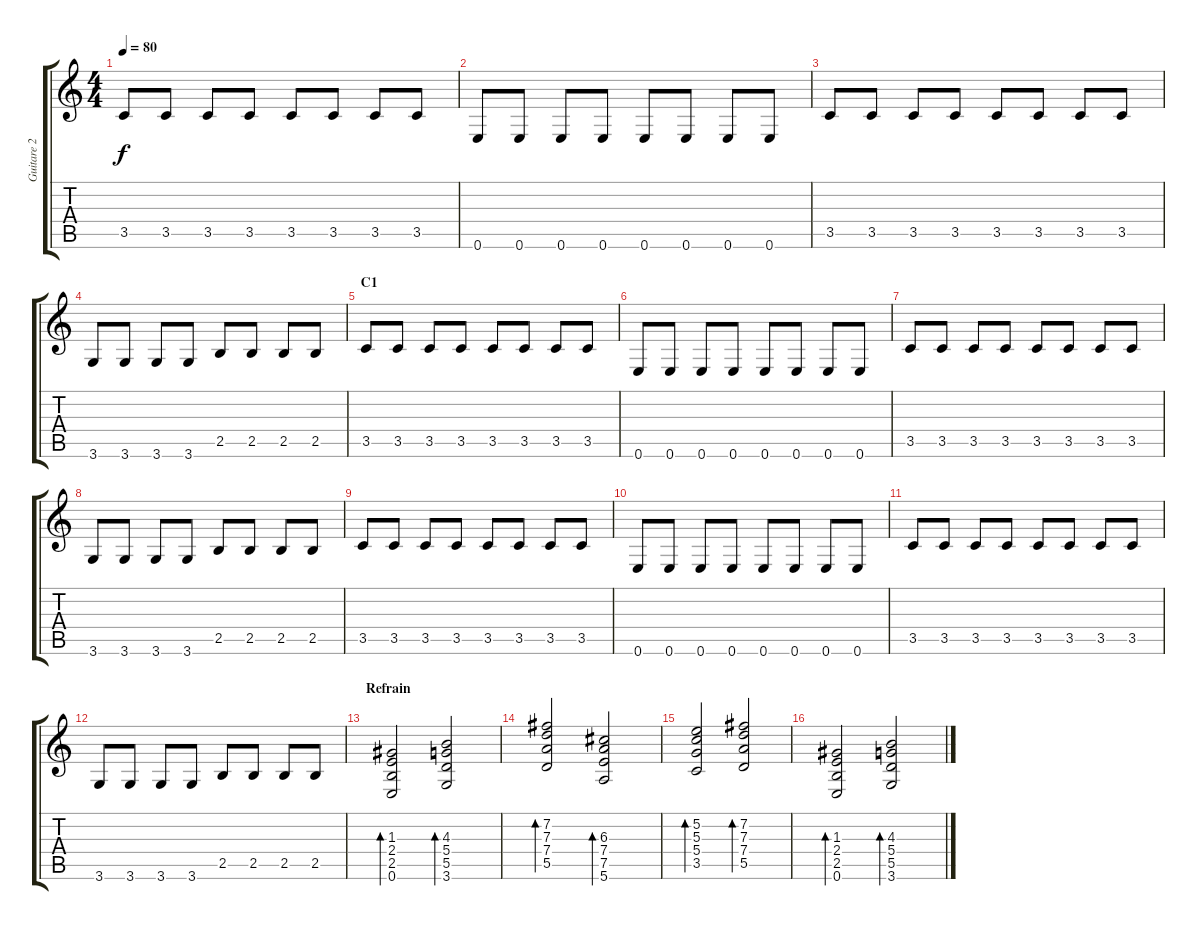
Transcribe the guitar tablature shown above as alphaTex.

\track ("Guitare 2" "Guitare 2") {instrument acousticguitarsteel}
\staff {score tabs}
\tuning (E4 B3 G3 D3 A2 E2) {hide}
\ts (4 4)
\tempo 80
\clef g2
\ks c
3.5.8{dy f instrument acousticguitarsteel} 3.5.8 3.5.8 3.5.8 3.5.8 3.5.8 3.5.8 3.5.8 |
0.6.8 0.6.8 0.6.8 0.6.8 0.6.8 0.6.8 0.6.8 0.6.8 |
3.5.8 3.5.8 3.5.8 3.5.8 3.5.8 3.5.8 3.5.8 3.5.8 |
3.6.8 3.6.8 3.6.8 3.6.8 2.5.8 2.5.8 2.5.8 2.5.8 |
\section ("" "C1")
3.5.8 3.5.8 3.5.8 3.5.8 3.5.8 3.5.8 3.5.8 3.5.8 |
0.6.8 0.6.8 0.6.8 0.6.8 0.6.8 0.6.8 0.6.8 0.6.8 |
3.5.8 3.5.8 3.5.8 3.5.8 3.5.8 3.5.8 3.5.8 3.5.8 |
3.6.8 3.6.8 3.6.8 3.6.8 2.5.8 2.5.8 2.5.8 2.5.8 |
3.5.8 3.5.8 3.5.8 3.5.8 3.5.8 3.5.8 3.5.8 3.5.8 |
0.6.8 0.6.8 0.6.8 0.6.8 0.6.8 0.6.8 0.6.8 0.6.8 |
3.5.8 3.5.8 3.5.8 3.5.8 3.5.8 3.5.8 3.5.8 3.5.8 |
3.6.8 3.6.8 3.6.8 3.6.8 2.5.8 2.5.8 2.5.8 2.5.8 |
\section ("" "Refrain")
(1.3 2.4 2.5 0.6).2{bd 240 volume 10 instrument overdrivenguitar} (4.3 5.4 5.5 3.6).2{bd 240} |
(7.2 7.3 7.4 5.5).2{bd 240} (6.3 7.4 7.5 5.6).2{bd 240} |
(5.2 5.3 5.4 3.5).2{bd 240} (7.2 7.3 7.4 5.5).2{bd 240} |
(1.3 2.4 2.5 0.6).2{bd 240} (4.3 5.4 5.5 3.6).2{bd 240}
